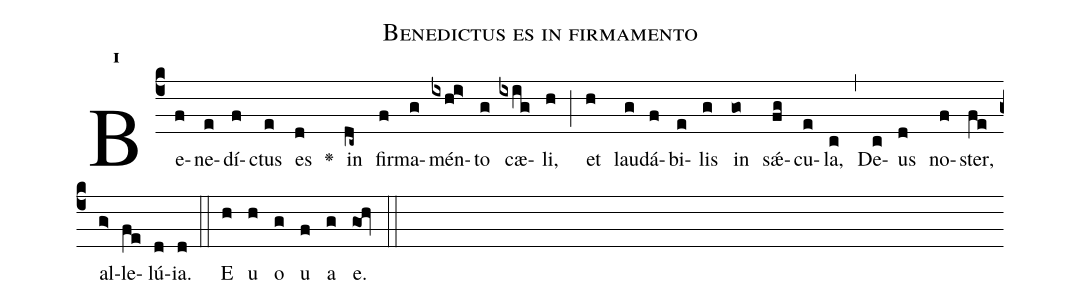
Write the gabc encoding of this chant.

name:Benedictus es in firmamento;
office-part:Antiphona;
mode:1;
%%
initial-style: 1;
name: Benedictus es in firmamento
book: Antiphonae & Responsoria/Tomus II, p. 220;
occasion: Hebdomada VI Paschae Dominica;
office-part: Laudes Ant 2;
user-notes: ;
commentary: ;
annotation: 1a2;
centering-scheme: english;
fontsize: 12;
font: OFLSortsMillGoudy;
height: 11;
width: 4.5;
%%
(c4)Be(f)ne(e)dí(f)ctus(e) es(d) <v>\greheightstar</v>() in(dc~) fir(f)ma(g)mén(ixhi>)to(g) cæ(ixig)li,(h) (;) et(h) lau(g)dá(f)bi(e)lis(g) in(go) sǽ(fg)cu(e)la,(c) (,) De(c)us(d) no(f)ster,(fe) al(g>)le(fe)lú(d)ia.(d) (::)
E(h) u(h) o(g) u(f) a(g) e.(goh) (::)
